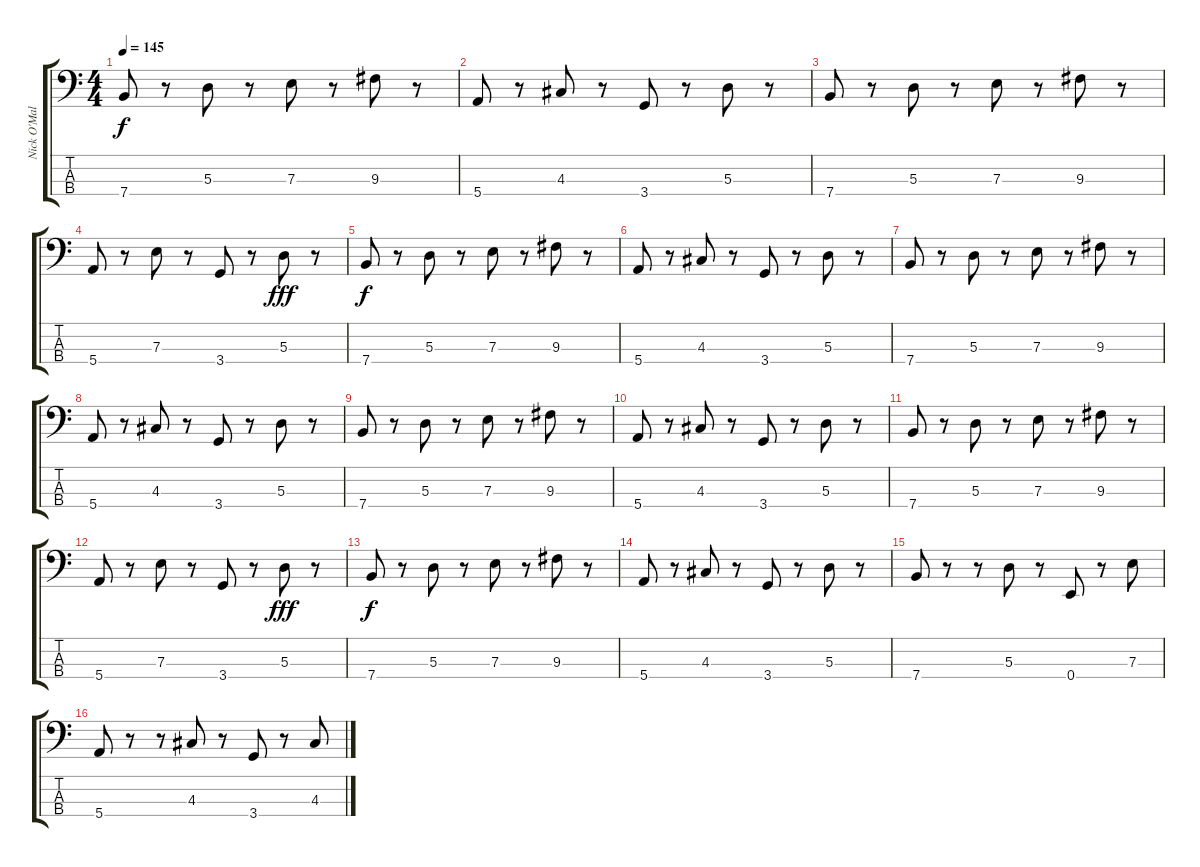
\track ("Nick O'Malley" "Nick O'Mal") {instrument electricbasspick}
\staff {score tabs}
\tuning (G2 D2 A1 E1) {hide}
\ts (4 4)
\tempo 145
\clef f4
\ks c
7.4.8{dy f} r.8 5.3.8 r.8 7.3.8 r.8 9.3.8 r.8 |
5.4.8 r.8 4.3.8 r.8 3.4.8 r.8 5.3.8 r.8 |
7.4.8 r.8 5.3.8 r.8 7.3.8 r.8 9.3.8 r.8 |
5.4.8 r.8 7.3.8 r.8 3.4.8 r.8 5.3.8{dy fff} r.8 |
7.4.8{dy f} r.8 5.3.8 r.8 7.3.8 r.8 9.3.8 r.8 |
5.4.8 r.8 4.3.8 r.8 3.4.8 r.8 5.3.8 r.8 |
7.4.8 r.8 5.3.8 r.8 7.3.8 r.8 9.3.8 r.8 |
5.4.8 r.8 4.3.8 r.8 3.4.8 r.8 5.3.8 r.8 |
7.4.8 r.8 5.3.8 r.8 7.3.8 r.8 9.3.8 r.8 |
5.4.8 r.8 4.3.8 r.8 3.4.8 r.8 5.3.8 r.8 |
7.4.8 r.8 5.3.8 r.8 7.3.8 r.8 9.3.8 r.8 |
5.4.8 r.8 7.3.8 r.8 3.4.8 r.8 5.3.8{dy fff} r.8 |
7.4.8{dy f} r.8 5.3.8 r.8 7.3.8 r.8 9.3.8 r.8 |
5.4.8 r.8 4.3.8 r.8 3.4.8 r.8 5.3.8 r.8 |
7.4.8 r.8 r.8 5.3.8 r.8 0.4.8 r.8 7.3.8 |
5.4.8 r.8 r.8 4.3.8 r.8 3.4.8 r.8 4.3.8
